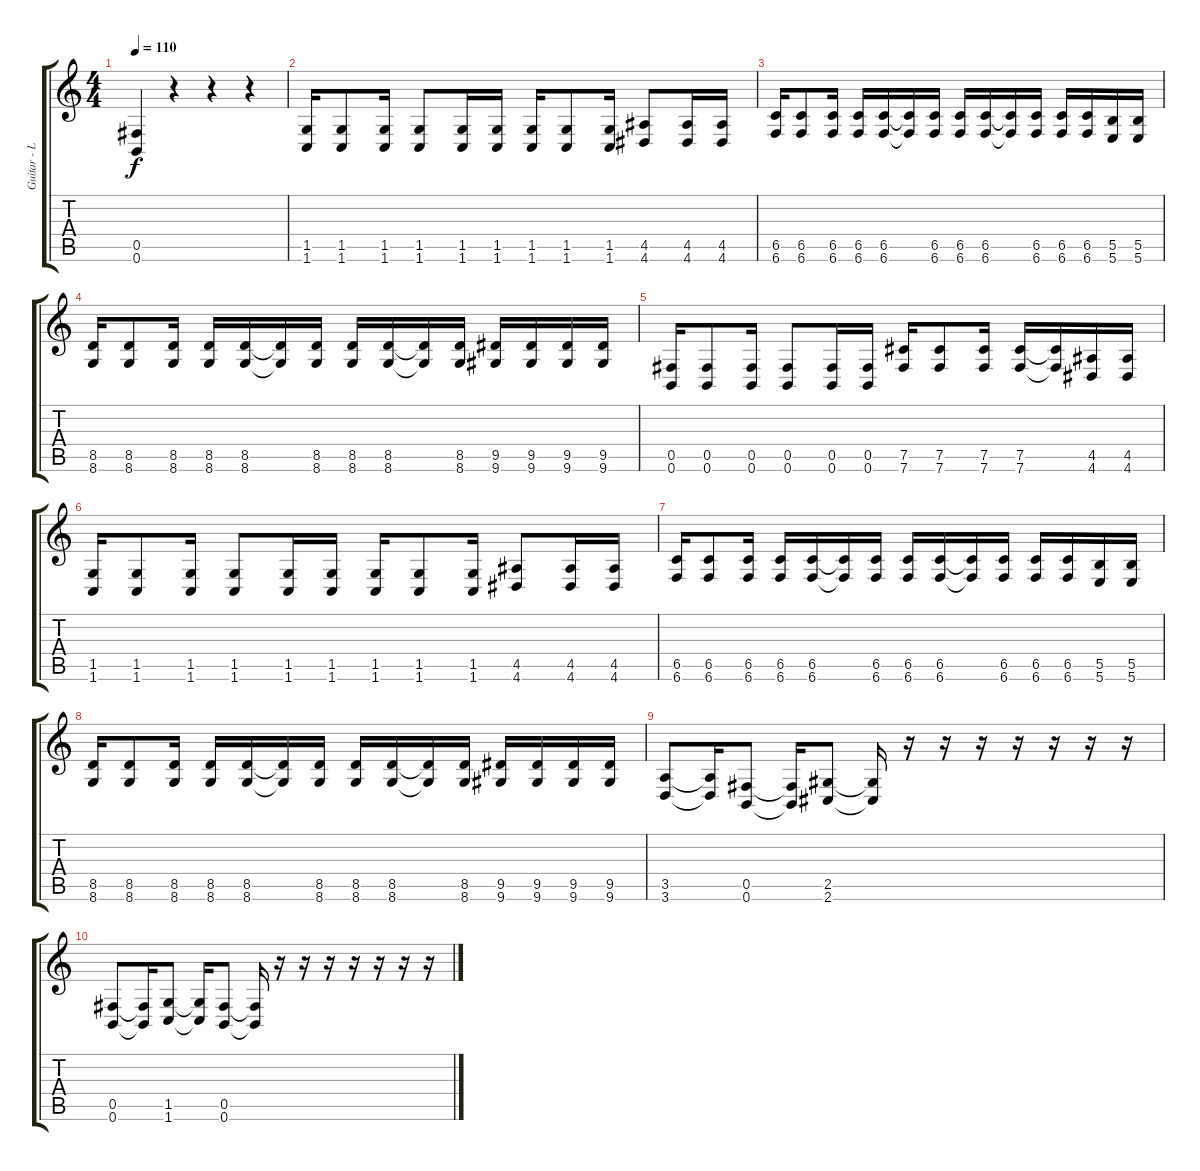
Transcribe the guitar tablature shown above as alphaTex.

\track ("Guitar - Lead" "Guitar - L") {instrument distortionguitar}
\staff {score tabs}
\tuning (Db4 Ab3 E3 B2 Gb2 B1) {hide}
\ts (4 4)
\tempo 110
\clef g2
\ks c
(0.5 0.6).4{dy f volume 14 balance 3 instrument distortionguitar} r.4 r.4 r.4 |
(1.5 1.6).16 (1.5 1.6).8 (1.5 1.6).16 (1.5 1.6).8 (1.5 1.6).16 (1.5 1.6).16 (1.5 1.6).16 (1.5 1.6).8 (1.5 1.6).16 (4.5 4.6).8 (4.5 4.6).16 (4.5 4.6).16 |
(6.5 6.6).16{instrument distortionguitar} (6.5 6.6).8 (6.5 6.6).16 (6.5 6.6).16 (6.5 6.6).16 (6.5{t} 6.6{t}).16 (6.5 6.6).16 (6.5 6.6).16 (6.5 6.6).16 (6.5{t} 6.6{t}).16 (6.5 6.6).16 (6.5 6.6).16 (6.5 6.6).16 (5.5 5.6).16 (5.5 5.6).16 |
(8.5 8.6).16{instrument distortionguitar} (8.5 8.6).8 (8.5 8.6).16 (8.5 8.6).16 (8.5 8.6).16 (8.5{t} 8.6{t}).16 (8.5 8.6).16 (8.5 8.6).16 (8.5 8.6).16 (8.5{t} 8.6{t}).16 (8.5 8.6).16 (9.5 9.6).16 (9.5 9.6).16 (9.5 9.6).16 (9.5 9.6).16 |
(0.5 0.6).16{volume 14 balance 3 instrument distortionguitar} (0.5 0.6).8 (0.5 0.6).16 (0.5 0.6).8 (0.5 0.6).16 (0.5 0.6).16 (7.5 7.6).16 (7.5 7.6).8 (7.5 7.6).16 (7.5 7.6).16 (7.5{t} 7.6{t}).16 (4.5 4.6).16 (4.5 4.6).16 |
(1.5 1.6).16 (1.5 1.6).8 (1.5 1.6).16 (1.5 1.6).8 (1.5 1.6).16 (1.5 1.6).16 (1.5 1.6).16 (1.5 1.6).8 (1.5 1.6).16 (4.5 4.6).8 (4.5 4.6).16 (4.5 4.6).16 |
(6.5 6.6).16{instrument distortionguitar} (6.5 6.6).8 (6.5 6.6).16 (6.5 6.6).16 (6.5 6.6).16 (6.5{t} 6.6{t}).16 (6.5 6.6).16 (6.5 6.6).16 (6.5 6.6).16 (6.5{t} 6.6{t}).16 (6.5 6.6).16 (6.5 6.6).16 (6.5 6.6).16 (5.5 5.6).16 (5.5 5.6).16 |
(8.5 8.6).16{instrument distortionguitar} (8.5 8.6).8 (8.5 8.6).16 (8.5 8.6).16 (8.5 8.6).16 (8.5{t} 8.6{t}).16 (8.5 8.6).16 (8.5 8.6).16 (8.5 8.6).16 (8.5{t} 8.6{t}).16 (8.5 8.6).16 (9.5 9.6).16 (9.5 9.6).16 (9.5 9.6).16 (9.5 9.6).16 |
(3.5 3.6).8 (3.5{t} 3.6{t}).16 (0.5 0.6).8 (0.5{t} 0.6{t}).16 (2.5 2.6).8 (2.5{t} 2.6{t}).16 r.16 r.16 r.16 r.16 r.16 r.16 r.16 |
(0.5 0.6).8 (0.5{t} 0.6{t}).16 (1.5 1.6).8 (1.5{t} 1.6{t}).16 (0.5 0.6).8 (0.5{t} 0.6{t}).16 r.16 r.16 r.16 r.16 r.16 r.16 r.16
